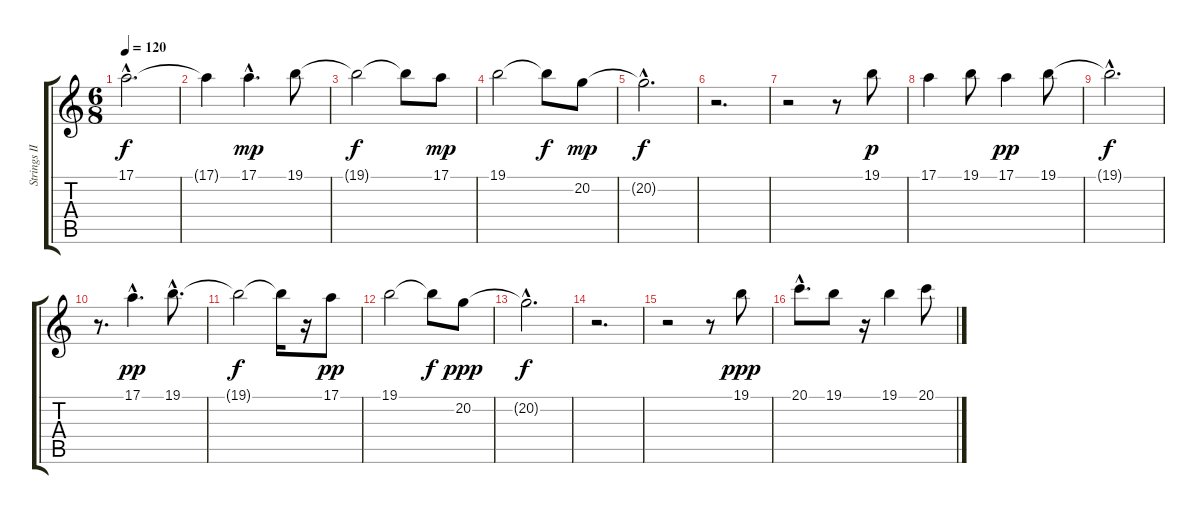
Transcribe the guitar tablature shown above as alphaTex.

\track ("Strings II" "Strings II") {instrument synthstrings1}
\staff {score tabs}
\tuning (E4 B3 G3 D3 A2 E2) {hide}
\ts (6 8)
\tempo 120
\clef g2
\ks c
17.1{hac t}.2{d dy f} |
17.1{t}.4 17.1{hac}.4{d dy mp} 19.1.8 |
19.1{t}.2{dy f} 19.1{t}.8 17.1.8{dy mp} |
19.1.2 19.1{t}.8{dy f} 20.2.8{dy mp} |
20.2{hac t}.2{d dy f} |
r.2{d} |
r.2 r.8 19.1.8{dy p} |
17.1.4 19.1.8 17.1.4{dy pp} 19.1.8 |
19.1{hac t}.2{d dy f} |
r.8{d} 17.1{hac}.4{d dy pp} 19.1{hac}.8{d} |
19.1{t}.2{dy f} 19.1{t}.16 r.16 17.1.8{dy pp} |
19.1.2 19.1{t}.8{dy f} 20.2.8{dy ppp} |
20.2{hac t}.2{d dy f} |
r.2{d} |
r.2 r.8 19.1.8{dy ppp} |
20.1{hac}.8{d} 19.1.8 r.16 19.1.4 20.1.8
